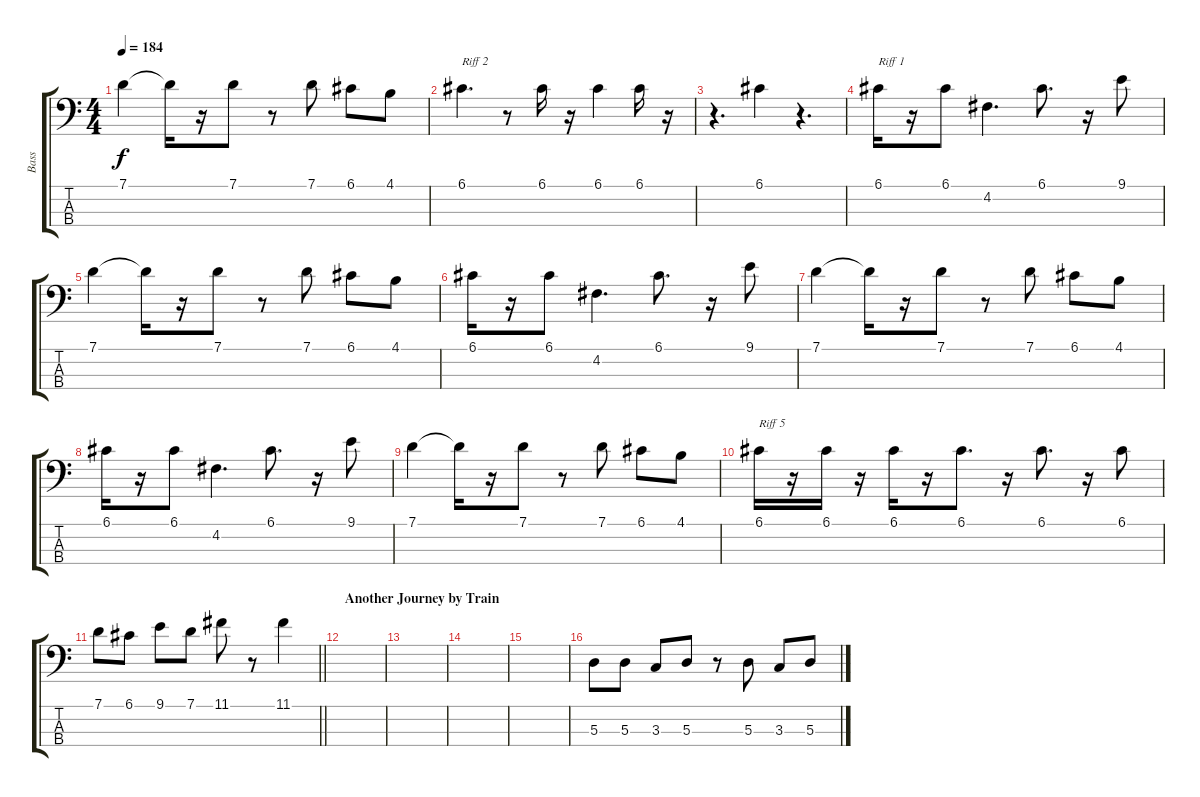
\track ("Bass" "Bass") {instrument electricbasspick}
\staff {score tabs}
\tuning (G2 D2 A1 E1) {hide}
\ts (4 4)
\tempo 184
\clef f4
\ks c
7.1.4{dy f} 7.1{t}.16 r.16 7.1.8 r.8 7.1.8 6.1.8 4.1.8 |
6.1.4{d txt "Riff 2"} r.8 6.1.16 r.16 6.1.4 6.1.16 r.16 |
r.4{d} 6.1.4 r.4{d} |
6.1.16{txt "Riff 1"} r.16 6.1.8 4.2.4{d} 6.1.8{d} r.16 9.1.8 |
7.1.4 7.1{t}.16 r.16 7.1.8 r.8 7.1.8 6.1.8 4.1.8 |
6.1.16 r.16 6.1.8 4.2.4{d} 6.1.8{d} r.16 9.1.8 |
7.1.4 7.1{t}.16 r.16 7.1.8 r.8 7.1.8 6.1.8 4.1.8 |
6.1.16 r.16 6.1.8 4.2.4{d} 6.1.8{d} r.16 9.1.8 |
7.1.4 7.1{t}.16 r.16 7.1.8 r.8 7.1.8 6.1.8 4.1.8 |
6.1.16{txt "Riff 5"} r.16 6.1.16 r.16 6.1.16 r.16 6.1.8{d} r.16 6.1.8{d} r.16 6.1.8 |
\barLineRight lightlight
7.1.8 6.1.8 9.1.8 7.1.8 11.1.8 r.8 11.1.4 |
\section ("" "Another Journey by Train")
|
|
|
|
5.3.8 5.3.8 3.3.8 5.3.8 r.8 5.3.8 3.3.8 5.3.8
